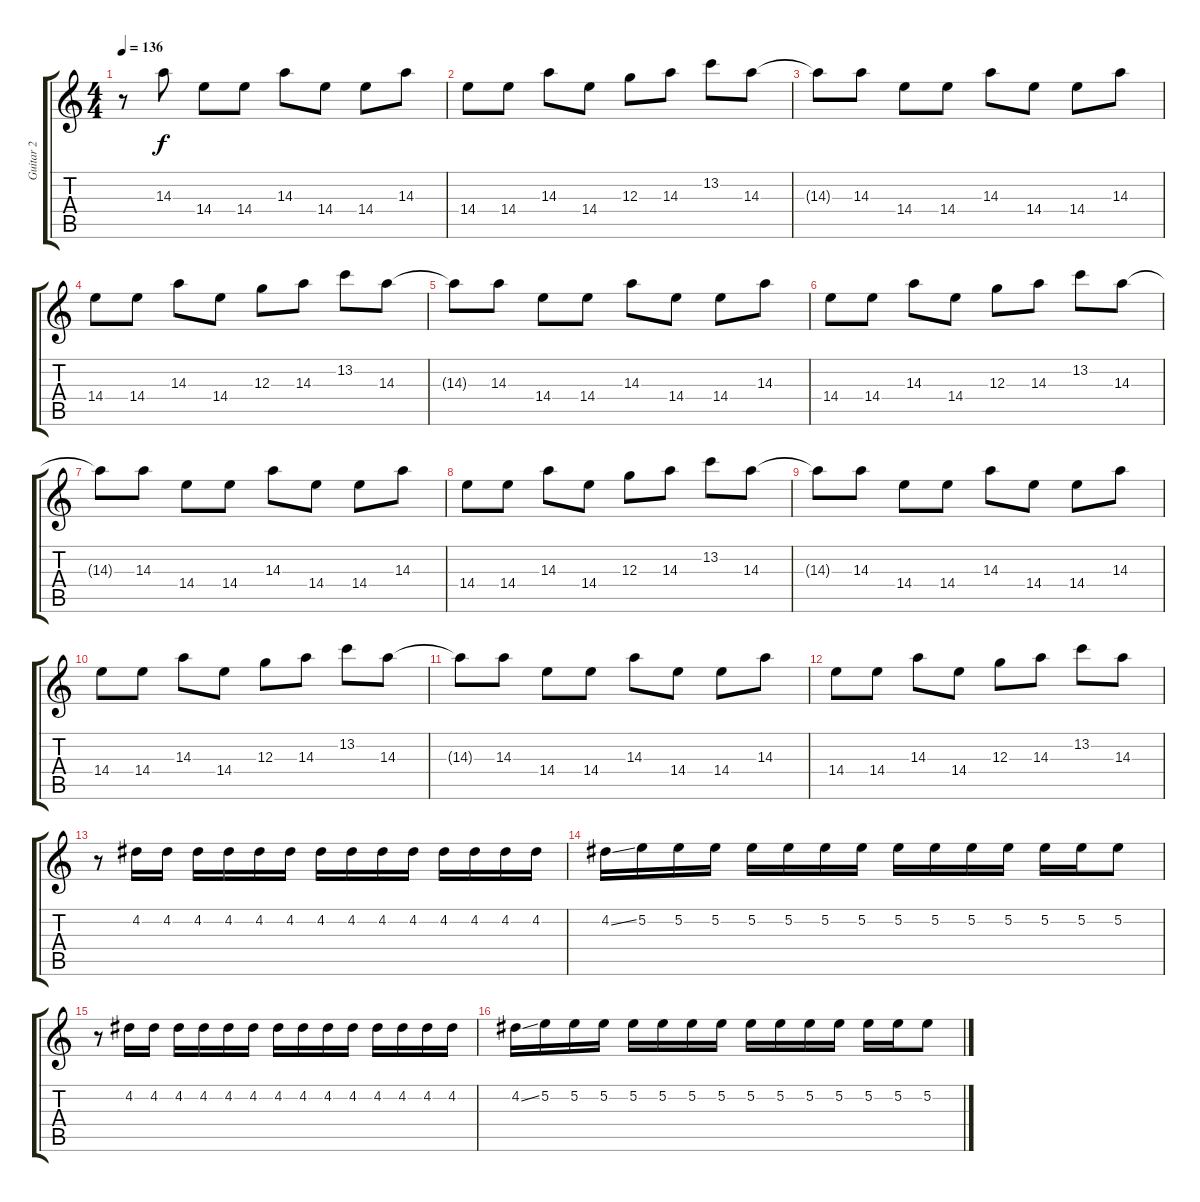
\track ("Guitar 2" "Guitar 2") {instrument distortionguitar}
\staff {score tabs}
\tuning (E4 B3 G3 D3 A2 E2) {hide}
\ts (4 4)
\tempo 136
\clef g2
\ks c
r.8{dy f balance 0 instrument distortionguitar} 14.3.8 14.4.8 14.4.8 14.3.8 14.4.8 14.4.8 14.3.8 |
14.4.8 14.4.8 14.3.8 14.4.8 12.3.8 14.3.8 13.2.8 14.3.8 |
14.3{t}.8 14.3.8 14.4.8 14.4.8 14.3.8 14.4.8 14.4.8 14.3.8 |
14.4.8 14.4.8 14.3.8 14.4.8 12.3.8 14.3.8 13.2.8 14.3.8 |
14.3{t}.8 14.3.8 14.4.8 14.4.8 14.3.8 14.4.8 14.4.8 14.3.8 |
14.4.8 14.4.8 14.3.8 14.4.8 12.3.8 14.3.8 13.2.8 14.3.8 |
14.3{t}.8 14.3.8 14.4.8 14.4.8 14.3.8 14.4.8 14.4.8 14.3.8 |
14.4.8 14.4.8 14.3.8 14.4.8 12.3.8 14.3.8 13.2.8 14.3.8 |
14.3{t}.8 14.3.8{balance 8} 14.4.8 14.4.8 14.3.8 14.4.8 14.4.8 14.3.8 |
14.4.8 14.4.8 14.3.8 14.4.8 12.3.8 14.3.8 13.2.8 14.3.8 |
14.3{t}.8 14.3.8 14.4.8 14.4.8 14.3.8 14.4.8 14.4.8 14.3.8 |
14.4.8 14.4.8 14.3.8 14.4.8 12.3.8 14.3.8 13.2.8 14.3.8 |
r.8 4.2.16 4.2.16 4.2.16 4.2.16 4.2.16 4.2.16 4.2.16 4.2.16 4.2.16 4.2.16 4.2.16 4.2.16 4.2.16 4.2.16 |
4.2{ss}.16 5.2.16 5.2.16 5.2.16 5.2.16 5.2.16 5.2.16 5.2.16 5.2.16 5.2.16 5.2.16 5.2.16 5.2.16 5.2.16 5.2.8 |
r.8 4.2.16 4.2.16 4.2.16 4.2.16 4.2.16 4.2.16 4.2.16 4.2.16 4.2.16 4.2.16 4.2.16 4.2.16 4.2.16 4.2.16 |
4.2{ss}.16 5.2.16 5.2.16 5.2.16 5.2.16 5.2.16 5.2.16 5.2.16 5.2.16 5.2.16 5.2.16 5.2.16 5.2.16 5.2.16 5.2.8
